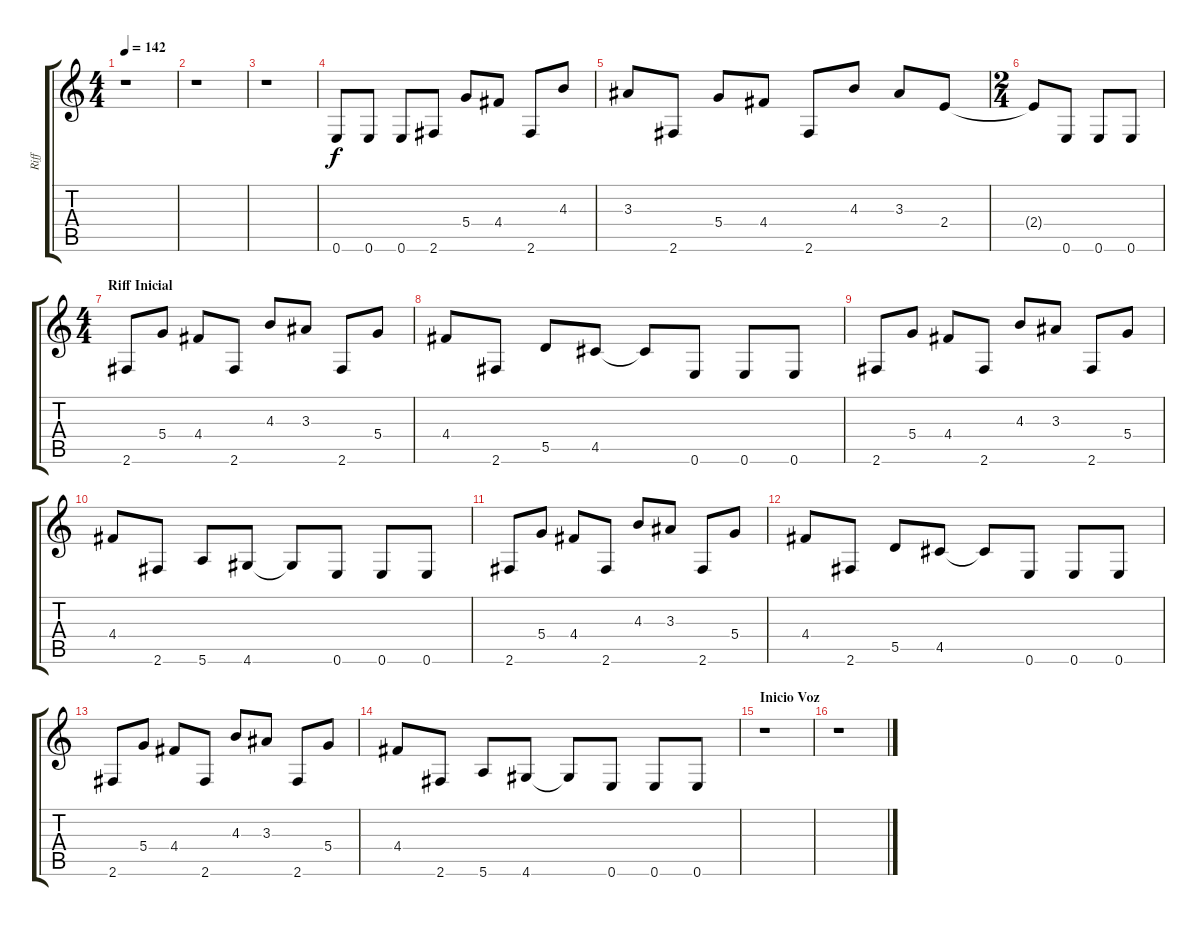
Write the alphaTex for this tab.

\track ("Riff" "Riff") {instrument distortionguitar}
\staff {score tabs}
\tuning (E4 B3 G3 D3 A2 E2) {hide}
\ts (4 4)
\tempo 142
\clef g2
\ks c
r.1{dy f} |
r.1 |
r.1 |
0.6.8 0.6.8 0.6.8 2.6.8 5.4.8 4.4.8 2.6.8 4.3.8 |
3.3.8 2.6.8 5.4.8 4.4.8 2.6.8 4.3.8 3.3.8 2.4.8 |
\ts (2 4)
2.4{t}.8 0.6.8 0.6.8 0.6.8 |
\ts (4 4)
\section ("" "Riff Inicial")
2.6.8 5.4.8 4.4.8 2.6.8 4.3.8 3.3.8 2.6.8 5.4.8 |
4.4.8 2.6.8 5.5.8 4.5.8 4.5{t}.8 0.6.8 0.6.8 0.6.8 |
2.6.8 5.4.8 4.4.8 2.6.8 4.3.8 3.3.8 2.6.8 5.4.8 |
4.4.8 2.6.8 5.6.8 4.6.8 4.6{t}.8 0.6.8 0.6.8 0.6.8 |
2.6.8 5.4.8 4.4.8 2.6.8 4.3.8 3.3.8 2.6.8 5.4.8 |
4.4.8 2.6.8 5.5.8 4.5.8 4.5{t}.8 0.6.8 0.6.8 0.6.8 |
2.6.8 5.4.8 4.4.8 2.6.8 4.3.8 3.3.8 2.6.8 5.4.8 |
4.4.8 2.6.8 5.6.8 4.6.8 4.6{t}.8 0.6.8 0.6.8 0.6.8 |
\section ("" "Inicio Voz")
r.1 |
r.1
